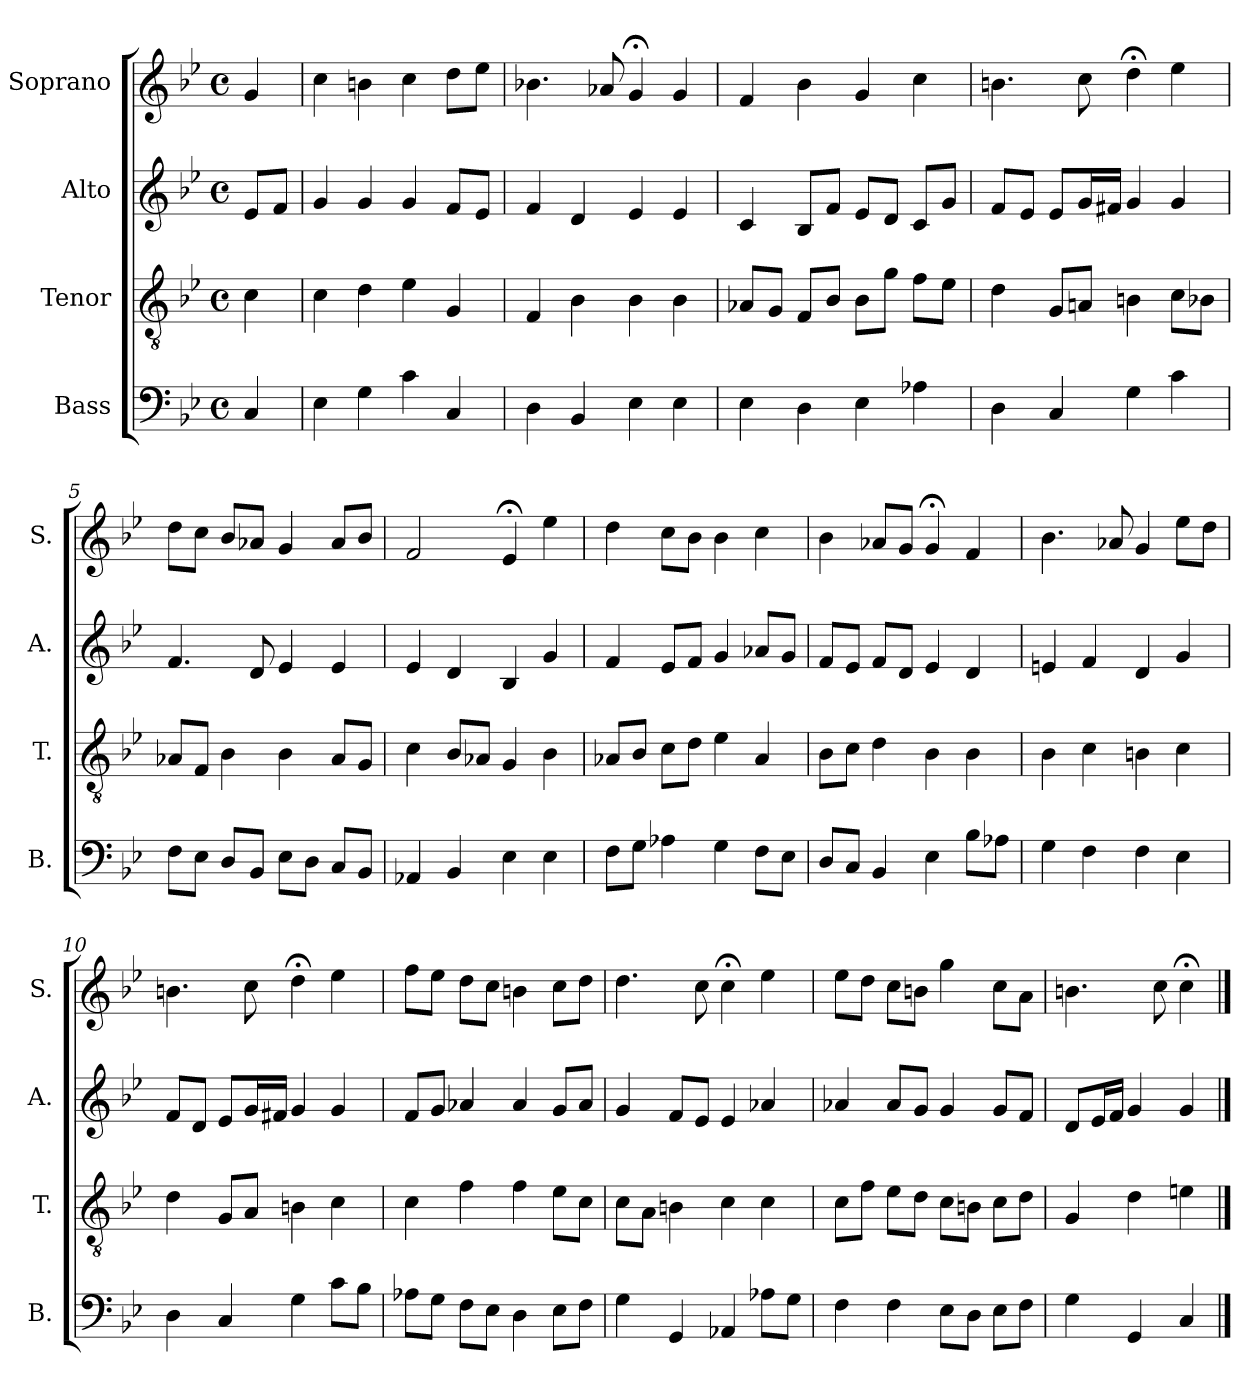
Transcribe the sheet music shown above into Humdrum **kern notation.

**kern	**kern	**kern	**kern
*part4	*part3	*part2	*part1
*staff4	*staff3	*staff2	*staff1
*I"Bass	*I"Tenor	*I"Alto	*I"Soprano
*I'B.	*I'T.	*I'A.	*I'S.
*clefF4	*clefGv2	*clefG2	*clefG2
*k[b-e-]	*k[b-e-]	*k[b-e-]	*k[b-e-]
*g:	*g:	*g:	*g:
*M4/4	*M4/4	*M4/4	*M4/4
*met(c)	*met(c)	*met(c)	*met(c)
=	=	=	=
4C/	4c\	8e-/L	4g/
.	.	8f/J	.
=1	=1	=1	=1
4E-\	4c\	4g/	4cc\
4G\	4d\	4g/	4bn\
4c\	4e-\	4g/	4cc\
4C/	4G/	8f/L	8dd\L
.	.	8e-/J	8ee-\J
=2	=2	=2	=2
4D\	4F/	4f/	4.b-X\
4BB-/	4B-\	4d/	.
.	.	.	8a-X/
4E-\	4B-\	4e-/	4g;</
4E-\	4B-\	4e-/	4g/
=3	=3	=3	=3
4E-\	8A-X/L	4c/	4f/
.	8G/J	.	.
4D\	8F/L	8B-/L	4b-\
.	8B-/J	8f/J	.
4E-\	8B-\L	8e-/L	4g/
.	8g\J	8d/J	.
4A-X\	8f\L	8c/L	4cc\
.	8e-\J	8g/J	.
!!LO:LB:g=z
=4	=4	=4	=4
4D\	4d\	8f/L	4.bn\
.	.	8e-/J	.
4C/	8G/L	8e-/L	.
.	8An/J	16g/L	8cc\
.	.	16f#X/JJ	.
4G\	4Bn\	4g/	4dd;<\
4c\	8c\L	4g/	4ee-\
.	8B-X\J	.	.
=5	=5	=5	=5
8F\L	8A-X/L	4.f/	8dd\L
8E-\J	8F/J	.	8cc\J
8D/L	4B-\	.	8b-/L
8BB-/J	.	8d/	8a-X/J
8E-\L	4B-\	4e-/	4g/
8D\J	.	.	.
8C/L	8A-/L	4e-/	8a-/L
8BB-/J	8G/J	.	8b-/J
=6	=6	=6	=6
4AA-X/	4c\	4e-/	2f/
4BB-/	8B-/L	4d/	.
.	8A-X/J	.	.
4E-\	4G/	4B-/	4e-;</
4E-\	4B-\	4g/	4ee-\
=7	=7	=7	=7
8F\L	8A-X/L	4f/	4dd\
8G\J	8B-/J	.	.
4A-X\	8c\L	8e-/L	8cc\L
.	8d\J	8f/J	8b-\J
4G\	4e-\	4g/	4b-\
8F\L	4A-/	8a-X/L	4cc\
8E-\J	.	8g/J	.
!!LO:LB:g=z
=8	=8	=8	=8
8D/L	8B-\L	8f/L	4b-\
8C/J	8c\J	8e-/J	.
4BB-/	4d\	8f/L	8a-X/L
.	.	8d/J	8g/J
4E-\	4B-\	4e-/	4g;</
8B-\L	4B-\	4d/	4f/
8A-X\J	.	.	.
=9	=9	=9	=9
4G\	4B-\	4en/	4.b-\
4F\	4c\	4f/	.
.	.	.	8a-X/
4F\	4Bn\	4d/	4g/
4E-\	4c\	4g/	8ee-\L
.	.	.	8dd\J
=10	=10	=10	=10
4D\	4d\	8f/L	4.bn\
.	.	8d/J	.
4C/	8G/L	8e-/L	.
.	8A/J	16g/L	8cc\
.	.	16f#X/JJ	.
4G\	4Bn\	4g/	4dd;<\
8c\L	4c\	4g/	4ee-\
8B-\J	.	.	.
=11	=11	=11	=11
8A-X\L	4c\	8f/L	8ff\L
8G\J	.	8g/J	8ee-\J
8F\L	4f\	4a-X/	8dd\L
8E-\J	.	.	8cc\J
4D\	4f\	4a-/	4bn\
8E-\L	8e-\L	8g/L	8cc\L
8F\J	8c\J	8a-/J	8dd\J
!!LO:PB:g=z
=12	=12	=12	=12
4G\	8c\L	4g/	4.dd\
.	8A\J	.	.
4GG/	4Bn\	8f/L	.
.	.	8e-/J	8cc\
4AA-X/	4c\	4e-/	4cc;<\
8A-X\L	4c\	4a-X/	4ee-\
8G\J	.	.	.
=13	=13	=13	=13
4F\	8c\L	4a-X/	8ee-\L
.	8f\J	.	8dd\J
4F\	8e-\L	8a-/L	8cc\L
.	8d\J	8g/J	8bn\J
8E-\L	8c\L	4g/	4gg\
8D\J	8Bn\J	.	.
8E-\L	8c\L	8g/L	8cc\L
8F\J	8d\J	8f/J	8a\J
=14	=14	=14	=14
4G\	4G/	8d/L	4.bn\
.	.	16e-/L	.
.	.	16f/JJ	.
4GG/	4d\	4g/	.
.	.	.	8cc\
4C/	4en\	4g/	4cc;<\
==	==	==	==
*-	*-	*-	*-
